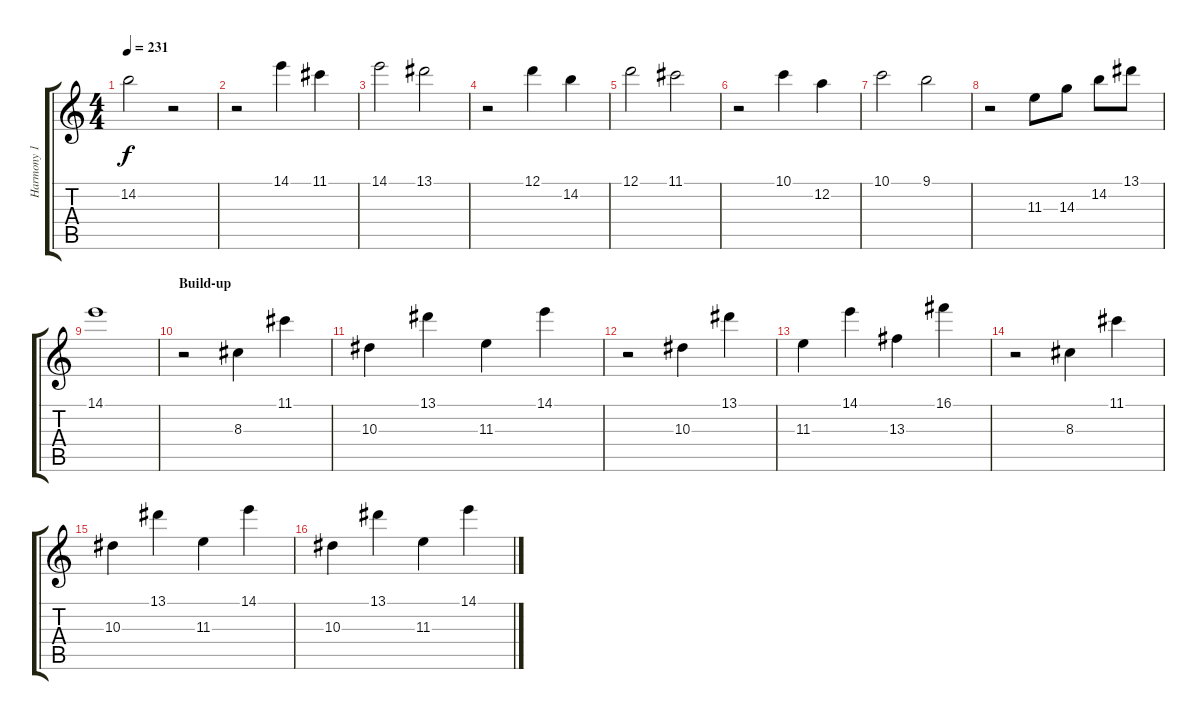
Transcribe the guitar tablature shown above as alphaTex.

\track ("Harmony 1" "Harmony 1") {instrument overdrivenguitar}
\staff {score tabs}
\tuning (D4 A3 F3 C3 G2 C2) {hide}
\ts (4 4)
\tempo 231
\clef g2
\ks aminor
14.2.2{dy f} r.2 |
r.2 14.1.4 11.1.4 |
14.1.2 13.1.2 |
r.2 12.1.4 14.2.4 |
12.1.2 11.1.2 |
r.2 10.1.4 12.2.4 |
10.1.2 9.1.2 |
r.2 11.3.8 14.3.8 14.2.8 13.1.8 |
14.1.1 |
\section ("" "Build-up")
r.2 8.3.4 11.1.4 |
10.3.4 13.1.4 11.3.4 14.1.4 |
r.2 10.3.4 13.1.4 |
11.3.4 14.1.4 13.3.4 16.1.4 |
r.2 8.3.4 11.1.4 |
10.3.4 13.1.4 11.3.4 14.1.4 |
10.3.4 13.1.4 11.3.4 14.1.4
